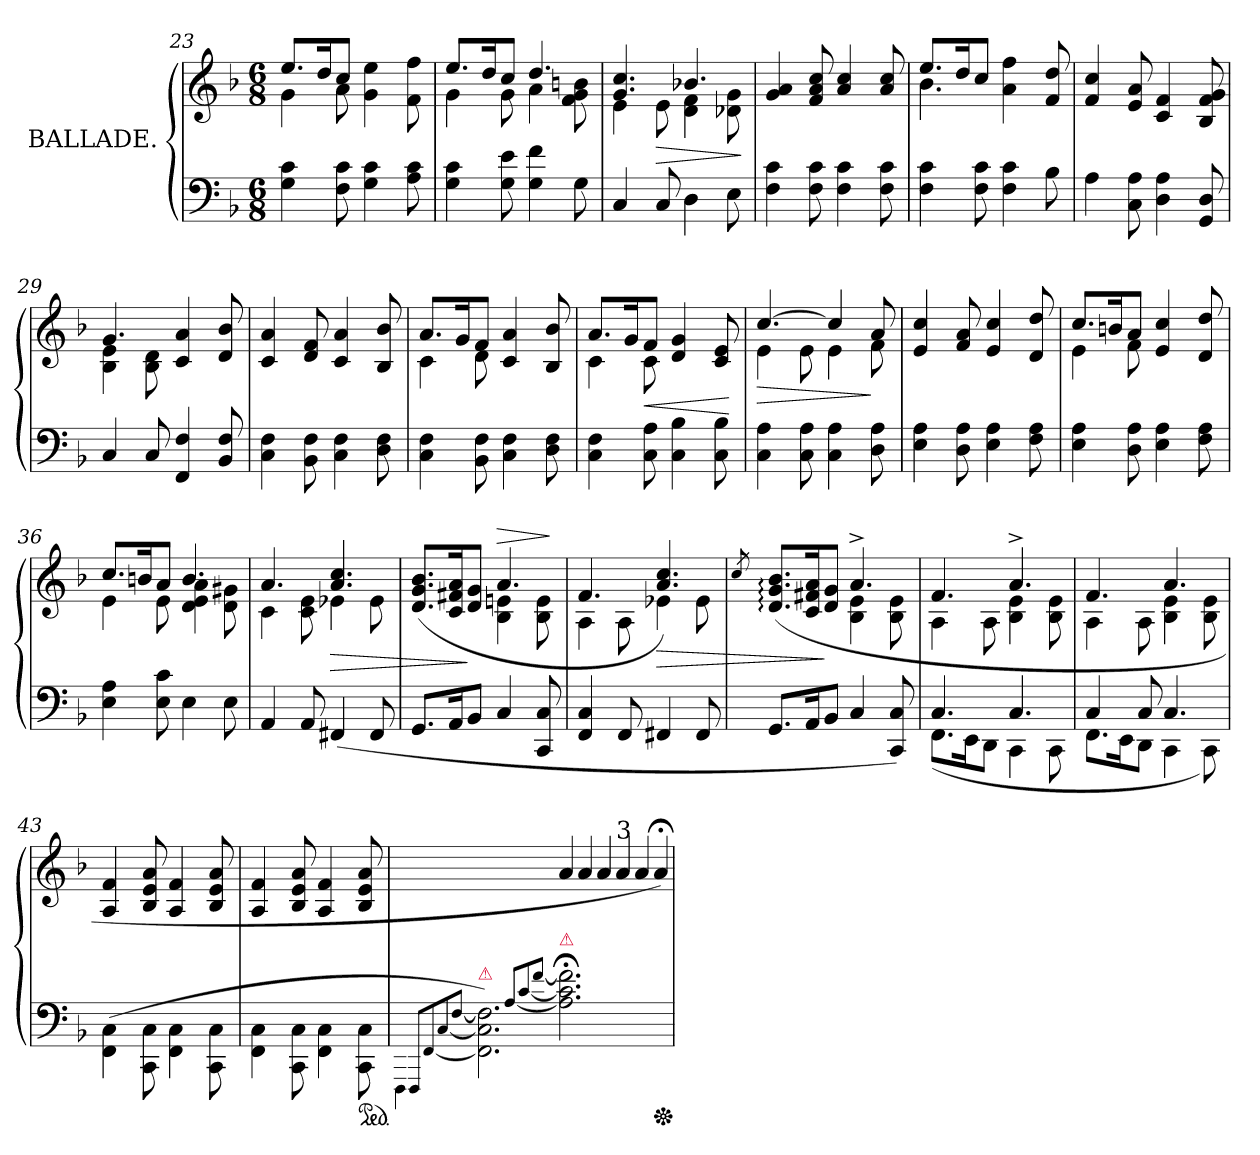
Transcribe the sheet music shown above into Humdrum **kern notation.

**kern	**kern	**dynam
*part1	*part1	*part1
*staff2	*staff1	*staff1/2
*I"BALLADE.	*	*
*clefF4	*clefG2	*
*k[b-]	*k[b-]	*
*F:	*F:	*
*M6/8	*M6/8	*
=23	=23	=23
*	*^	*
4G 4c	8.eeL	4g	.
.	16ddK	.	.
8F 8c	8ccJ	8a	.
4G 4c	4.rbbbyy	4g 4ee	.
8A 8c	.	8f 8ff	.
=24	=24	=24	=24
4G 4c	8.eeL	4g	.
.	16ddK	.	.
8G 8e	8ccJ	8g	.
4G 4f	4.dd	4a	.
8G	.	8f 8g 8bn	.
=25	=25	=25	=25
4C	4.g 4.cc	4e	.
8C	.	8e	>
4D	4.b-X	4d 4f	.
8E	.	8d-X 8g	.
*	*v	*v	*
.	.	]
=26	=26	=26
4F 4c	4g 4a	.
8F 8c	8f 8a 8cc	.
4F 4c	4a/ 4cc/	.
8F 8c	8a/ 8cc/	.
=27	=27	=27
*	*^	*
4F 4c	8.eeL	4.b-	.
.	16ddK	.	.
8F 8c	8ccJ	.	.
4F 4c	4.reeeyy	4a 4ff	.
8B-	.	8f/ 8dd/	.
*	*v	*v	*
=28	=28	=28
4A	4f 4cc	.
8C 8A	8e 8a	.
4D 4A	4c 4f	.
8GG 8D	8B- 8f 8g	.
=29	=29	=29
*	*^	*
4C	4.g	4B- 4e	.
8C	.	8B- 8d	.
4FF 4F	4c 4a	4.rFyy	.
8BB-/ 8F/	8d 8b-	.	.
*	*v	*v	*
=30	=30	=30
4C 4F	4c 4a	.
8BB- 8F	8d 8f	.
4C 4F	4c 4a	.
8D 8F	8B- 8b-	.
=31	=31	=31
*	*^	*
4C 4F	8.aL	4c	.
.	16gK	.	.
8BB- 8F	8fJ	8d	.
4C 4F	4c 4a	4.rFyy	.
8D 8F	8B- 8b-	.	.
=32	=32	=32	=32
4C 4F	8.aL	4c	.
.	16gK	.	.
8C 8A	8fJ	8c	<
4C 4B-	4d 4g	4.ryy	.
8C 8B-	8c 8e	.	.
*	*v	*v	*
.	.	[
=33	=33	=33
*	*^	*
4C 4A	[4.cc	4e	>
8C 8A	.	8e	.
4C 4A	4cc]	4e	.
8D 8A	8a	8f	]
*	*v	*v	*
=34	=34	=34
4E 4A	4e 4cc	.
8D 8A	8f 8a	.
4E 4A	4e 4cc	.
8F 8A	8d 8dd	.
=35	=35	=35
*	*^	*
4E 4A	8.ccL	4e	.
.	16bnK	.	.
8D 8A	8aJ	8f	.
4E 4A	4e 4cc	4.rFyy	.
8F 8A	8d 8dd	.	.
=36	=36	=36	=36
4E 4A	8.ccL	4e	.
.	16bnK	.	.
8E 8c	8aJ	8e	.
4E	4.b	4d 4e 4a	.
8E	.	8d 8g#X	.
=37	=37	=37	=37
4AA	4.a	4c	.
8AA	.	8c 8e	.
(<4FF#X/	4.a 4.cc	4e-X	>
8FF#	.	8e-	.
=38	=38	=38	=38
8.GGL	(>8.d 8.g 8.b-L	4.rAyy	.
16AAK	16c 16f#X 16aK	.	.
8BB-J	8d 8gJ	.	]
!	!	!	!LO:HP:a
4C	4.a	4B- 4en	>
8CC 8C	.	8B- 8e	.
*	*v	*v	*
.	.	]
=39	=39	=39
*	*^	*
4FF 4C	4.f	4A	.
8FF	.	8A	.
4FF#X	4.a 4.cc)	4e-X	>
8FF#	.	8e-	.
=40	=40	=40	=40
.	8qcc/	.	.
8.GGL	(>8.d: 8.g: 8.b-:L	4.rFyy	.
16AAK	16c 16f#X 16aK	.	.
8BB-J	8d 8gJ	.	]
4C	4.a^>	4B- 4e	.
8CC 8C)	.	8B- 8e	.
=41	=41	=41	=41
*^	*	*	*
4.C	(<8.FFL	4.f	4A	.
.	16EEK	.	.	.
.	8DDJ	.	8A	.
4.C	4CC	4.a^>	4B- 4e	.
.	8CC	.	8B- 8e	.
=42	=42	=42	=42	=42
4C	8.FFL	4.f	4A	.
.	16EEK	.	.	.
8C	8DDJ	.	8A	.
4.C	4CC	4.a	4B- 4e	.
.	8CC)	.	8B- 8e	.
=43	=43	=43	=43	=43
!	!	!LO:TX:a:i:color=crimson:t=⚠	!	!
*v	*v	*	*	*
*	*v	*v	*
(<4FF\ 4C\	4A/ 4f/	.
8CC\ 8C\	8B-/ 8e/ 8a/	.
4FF\ 4C\	4A/ 4f/	.
8CC\ 8C\	8B-/ 8e/ 8a/	.
=44	=44	=44
4FF\ 4C\	4A/ 4f/	.
8CC\ 8C\	8B-/ 8e/ 8a/	.
4FF\ 4C\	4A/ 4f/	.
8CC\ 8C\	8B-/ 8e/ 8a/	.
*ped	*	*
=45	=45	=45
4qqFFF\	.	.
8qqFFF/L	.	.
[8qqFF/	.	.
[8qqC/	.	.
[8qqF/J	.	.
!LO:TX:a:color=crimson:t=⚠	!	!
!LO:N:vis=2.	!LO:N:vis=2.	!
4.FF]\ 4.C]\ 4.F]\)	4.ryy	.
[8qqA/L	.	.
[8qqc/	.	.
[8qqf/J	.	.
!LO:TX:a:color=crimson:t=⚠	!	!
!LO:N:vis=2.	!LO:N:vis=4	!
4.A];<\ 4.c];<\ 4.f];<\	16a/	.
!	!LO:N:vis=4	!
.	16a/	.
!	!LO:N:vis=4	!
.	16a/	.
!	!LO:TX:a:t=3	!
!	!LO:N:vis=4	!
.	16a/	.
!	!LO:N:vis=4	!
.	16a/	.
!	!LO:N:vis=4	!
*Xped	*	*
.	16a;</)	.
=	=	=
*-	*-	*-
